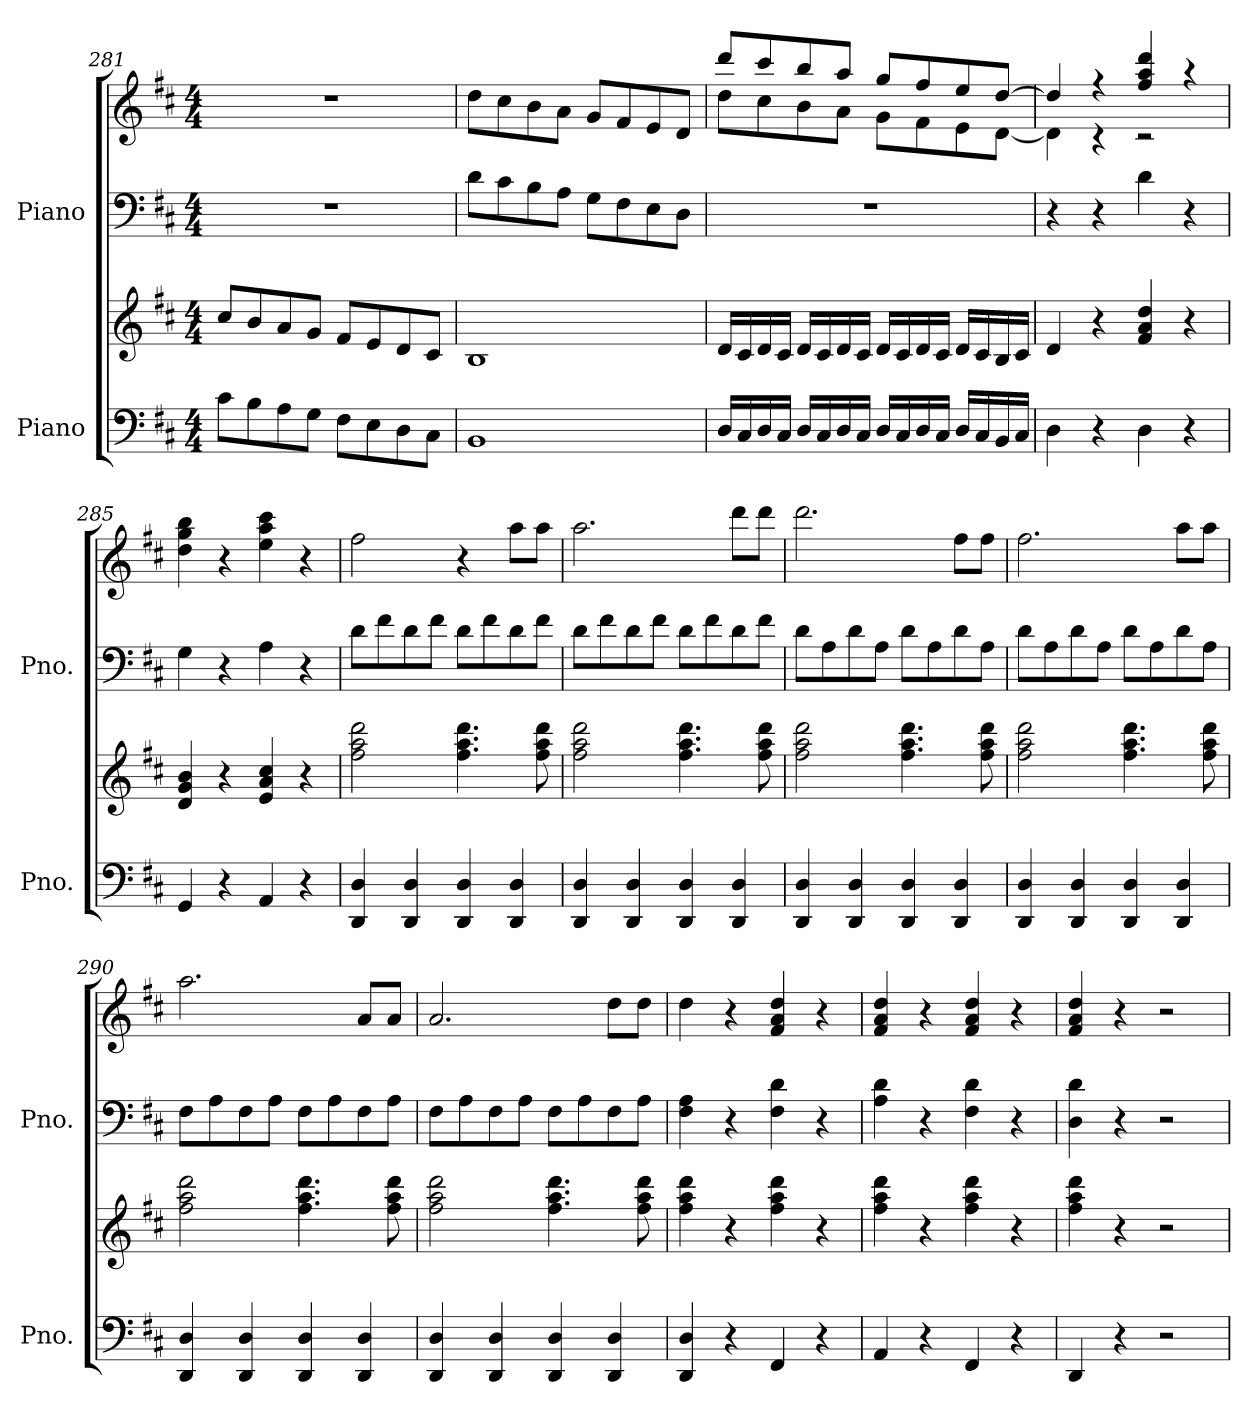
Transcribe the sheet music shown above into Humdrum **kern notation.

**kern	**kern	**kern	**kern
*part2	*part2	*part1	*part1
*staff4	*staff3	*staff2	*staff1
*I"Piano	*	*I"Piano	*
*I'Pno.	*	*I'Pno.	*
*clefF4	*clefG2	*clefF4	*clefG2
*k[f#c#]	*k[f#c#]	*k[f#c#]	*k[f#c#]
*M4/4	*M4/4	*M4/4	*M4/4
=281	=281	=281	=281
8c#\L	8cc#/L	1r	1r
8B\	8b/	.	.
8A\	8a/	.	.
8G\J	8g/J	.	.
8F#\L	8f#/L	.	.
8E\	8e/	.	.
8D\	8d/	.	.
8C#\J	8c#/J	.	.
=282	=282	=282	=282
1BB	1B	8d\L	8dd\L
.	.	8c#\	8cc#\
.	.	8B\	8b\
.	.	8A\J	8a\J
.	.	8G\L	8g/L
.	.	8F#\	8f#/
.	.	8E\	8e/
.	.	8D\J	8d/J
!!LO:LB:g=z
=283	=283	=283	=283
*	*	*	*^
16D/LL	16d/LL	1r	8ddd/L	8dd\L
16C#/	16c#/	.	.	.
16D/	16d/	.	8ccc#/	8cc#\
16C#/JJ	16c#/JJ	.	.	.
16D/LL	16d/LL	.	8bb/	8b\
16C#/	16c#/	.	.	.
16D/	16d/	.	8aa/J	8a\J
16C#/JJ	16c#/JJ	.	.	.
16D/LL	16d/LL	.	8gg/L	8g\L
16C#/	16c#/	.	.	.
16D/	16d/	.	8ff#/	8f#\
16C#/JJ	16c#/JJ	.	.	.
16D/LL	16d/LL	.	8ee/	8e\
16C#/	16c#/	.	.	.
16BB/	16B/	.	[8dd/J	[8d\J
16C#/JJ	16c#/JJ	.	.	.
=284	=284	=284	=284	=284
4D\	4d/	4r	4dd/]	4d\]
4r	4r	4r	4r	4r
4D\	4f#/ 4a/ 4dd/	4d\	4ff#/ 4aa/ 4ddd/	2r
4r	4r	4r	4r	.
*	*	*	*v	*v
=285	=285	=285	=285
4GG/	4d/ 4g/ 4b/	4G\	4dd\ 4gg\ 4bb\
4r	4r	4r	4r
4AA/	4e/ 4a/ 4cc#/	4A\	4ee\ 4aa\ 4ccc#\
4r	4r	4r	4r
=286	=286	=286	=286
4DD/ 4D/	2ff#\ 2aa\ 2ddd\	8d\L	2ff#\
.	.	8f#\	.
4DD/ 4D/	.	8d\	.
.	.	8f#\J	.
4DD/ 4D/	4.ff#\ 4.aa\ 4.ddd\	8d\L	4r
.	.	8f#\	.
4DD/ 4D/	.	8d\	8aa\L
.	8ff#\ 8aa\ 8ddd\	8f#\J	8aa\J
!!LO:LB:g=z
=287	=287	=287	=287
4DD/ 4D/	2ff#\ 2aa\ 2ddd\	8d\L	2.aa\
.	.	8f#\	.
4DD/ 4D/	.	8d\	.
.	.	8f#\J	.
4DD/ 4D/	4.ff#\ 4.aa\ 4.ddd\	8d\L	.
.	.	8f#\	.
4DD/ 4D/	.	8d\	8ddd\L
.	8ff#\ 8aa\ 8ddd\	8f#\J	8ddd\J
=288	=288	=288	=288
4DD/ 4D/	2ff#\ 2aa\ 2ddd\	8d\L	2.ddd\
.	.	8A\	.
4DD/ 4D/	.	8d\	.
.	.	8A\J	.
4DD/ 4D/	4.ff#\ 4.aa\ 4.ddd\	8d\L	.
.	.	8A\	.
4DD/ 4D/	.	8d\	8ff#\L
.	8ff#\ 8aa\ 8ddd\	8A\J	8ff#\J
=289	=289	=289	=289
4DD/ 4D/	2ff#\ 2aa\ 2ddd\	8d\L	2.ff#\
.	.	8A\	.
4DD/ 4D/	.	8d\	.
.	.	8A\J	.
4DD/ 4D/	4.ff#\ 4.aa\ 4.ddd\	8d\L	.
.	.	8A\	.
4DD/ 4D/	.	8d\	8aa\L
.	8ff#\ 8aa\ 8ddd\	8A\J	8aa\J
=290	=290	=290	=290
4DD/ 4D/	2ff#\ 2aa\ 2ddd\	8F#\L	2.aa\
.	.	8A\	.
4DD/ 4D/	.	8F#\	.
.	.	8A\J	.
4DD/ 4D/	4.ff#\ 4.aa\ 4.ddd\	8F#\L	.
.	.	8A\	.
4DD/ 4D/	.	8F#\	8a/L
.	8ff#\ 8aa\ 8ddd\	8A\J	8a/J
=291	=291	=291	=291
4DD/ 4D/	2ff#\ 2aa\ 2ddd\	8F#\L	2.a/
.	.	8A\	.
4DD/ 4D/	.	8F#\	.
.	.	8A\J	.
4DD/ 4D/	4.ff#\ 4.aa\ 4.ddd\	8F#\L	.
.	.	8A\	.
4DD/ 4D/	.	8F#\	8dd\L
.	8ff#\ 8aa\ 8ddd\	8A\J	8dd\J
!!LO:PB:g=z
=292	=292	=292	=292
4DD/ 4D/	4ff#\ 4aa\ 4ddd\	4F#\ 4A\	4dd\
4r	4r	4r	4r
4FF#/	4ff#\ 4aa\ 4ddd\	4F#\ 4d\	4f#/ 4a/ 4dd/
4r	4r	4r	4r
=293	=293	=293	=293
4AA/	4ff#\ 4aa\ 4ddd\	4A\ 4d\	4f#/ 4a/ 4dd/
4r	4r	4r	4r
4FF#/	4ff#\ 4aa\ 4ddd\	4F#\ 4d\	4f#/ 4a/ 4dd/
4r	4r	4r	4r
=294	=294	=294	=294
4DD/	4ff#\ 4aa\ 4ddd\	4D\ 4d\	4f#/ 4a/ 4dd/
4r	4r	4r	4r
2r	2r	2r	2r
=	=	=	=
*-	*-	*-	*-
